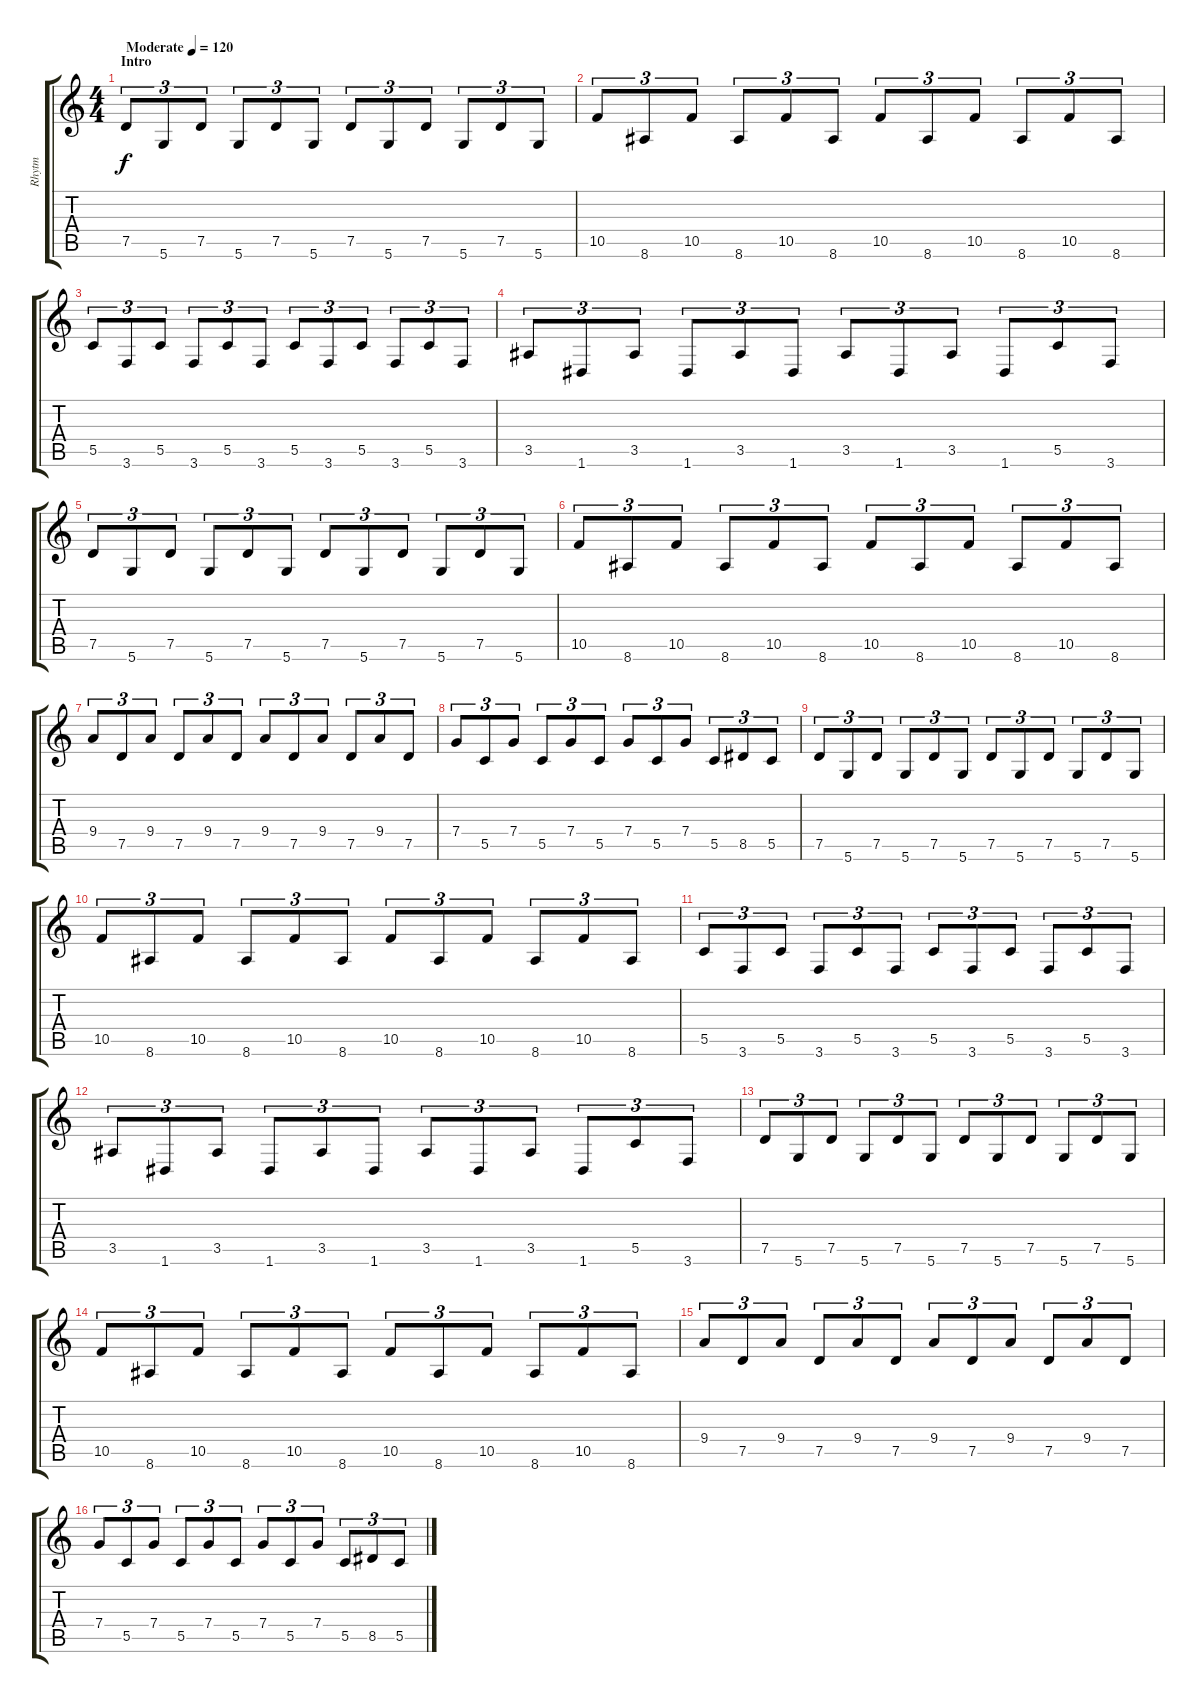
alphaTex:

\track ("Rhytm" "Rhytm") {instrument acousticguitarsteel}
\staff {score tabs}
\tuning (D4 A3 F3 C3 G2 D2) {hide}
\ts (4 4)
\section ("" "Intro")
\tempo (120 "Moderate")
\clef g2
\ks c
7.5.8{tu (3 2) dy f instrument acousticguitarsteel} 5.6.8{tu (3 2)} 7.5.8{tu (3 2)} 5.6.8{tu (3 2)} 7.5.8{tu (3 2)} 5.6.8{tu (3 2)} 7.5.8{tu (3 2)} 5.6.8{tu (3 2)} 7.5.8{tu (3 2)} 5.6.8{tu (3 2)} 7.5.8{tu (3 2)} 5.6.8{tu (3 2)} |
10.5.8{tu (3 2)} 8.6.8{tu (3 2)} 10.5.8{tu (3 2)} 8.6.8{tu (3 2)} 10.5.8{tu (3 2)} 8.6.8{tu (3 2)} 10.5.8{tu (3 2)} 8.6.8{tu (3 2)} 10.5.8{tu (3 2)} 8.6.8{tu (3 2)} 10.5.8{tu (3 2)} 8.6.8{tu (3 2)} |
5.5.8{tu (3 2)} 3.6.8{tu (3 2)} 5.5.8{tu (3 2)} 3.6.8{tu (3 2)} 5.5.8{tu (3 2)} 3.6.8{tu (3 2)} 5.5.8{tu (3 2)} 3.6.8{tu (3 2)} 5.5.8{tu (3 2)} 3.6.8{tu (3 2)} 5.5.8{tu (3 2)} 3.6.8{tu (3 2)} |
3.5.8{tu (3 2)} 1.6.8{tu (3 2)} 3.5.8{tu (3 2)} 1.6.8{tu (3 2)} 3.5.8{tu (3 2)} 1.6.8{tu (3 2)} 3.5.8{tu (3 2)} 1.6.8{tu (3 2)} 3.5.8{tu (3 2)} 1.6.8{tu (3 2)} 5.5.8{tu (3 2)} 3.6.8{tu (3 2)} |
7.5.8{tu (3 2)} 5.6.8{tu (3 2)} 7.5.8{tu (3 2)} 5.6.8{tu (3 2)} 7.5.8{tu (3 2)} 5.6.8{tu (3 2)} 7.5.8{tu (3 2)} 5.6.8{tu (3 2)} 7.5.8{tu (3 2)} 5.6.8{tu (3 2)} 7.5.8{tu (3 2)} 5.6.8{tu (3 2)} |
10.5.8{tu (3 2)} 8.6.8{tu (3 2)} 10.5.8{tu (3 2)} 8.6.8{tu (3 2)} 10.5.8{tu (3 2)} 8.6.8{tu (3 2)} 10.5.8{tu (3 2)} 8.6.8{tu (3 2)} 10.5.8{tu (3 2)} 8.6.8{tu (3 2)} 10.5.8{tu (3 2)} 8.6.8{tu (3 2)} |
9.4.8{tu (3 2)} 7.5.8{tu (3 2)} 9.4.8{tu (3 2)} 7.5.8{tu (3 2)} 9.4.8{tu (3 2)} 7.5.8{tu (3 2)} 9.4.8{tu (3 2)} 7.5.8{tu (3 2)} 9.4.8{tu (3 2)} 7.5.8{tu (3 2)} 9.4.8{tu (3 2)} 7.5.8{tu (3 2)} |
7.4.8{tu (3 2)} 5.5.8{tu (3 2)} 7.4.8{tu (3 2)} 5.5.8{tu (3 2)} 7.4.8{tu (3 2)} 5.5.8{tu (3 2)} 7.4.8{tu (3 2)} 5.5.8{tu (3 2)} 7.4.8{tu (3 2)} 5.5.8{tu (3 2)} 8.5.8{tu (3 2)} 5.5.8{tu (3 2)} |
7.5.8{tu (3 2)} 5.6.8{tu (3 2)} 7.5.8{tu (3 2)} 5.6.8{tu (3 2)} 7.5.8{tu (3 2)} 5.6.8{tu (3 2)} 7.5.8{tu (3 2)} 5.6.8{tu (3 2)} 7.5.8{tu (3 2)} 5.6.8{tu (3 2)} 7.5.8{tu (3 2)} 5.6.8{tu (3 2)} |
10.5.8{tu (3 2)} 8.6.8{tu (3 2)} 10.5.8{tu (3 2)} 8.6.8{tu (3 2)} 10.5.8{tu (3 2)} 8.6.8{tu (3 2)} 10.5.8{tu (3 2)} 8.6.8{tu (3 2)} 10.5.8{tu (3 2)} 8.6.8{tu (3 2)} 10.5.8{tu (3 2)} 8.6.8{tu (3 2)} |
5.5.8{tu (3 2)} 3.6.8{tu (3 2)} 5.5.8{tu (3 2)} 3.6.8{tu (3 2)} 5.5.8{tu (3 2)} 3.6.8{tu (3 2)} 5.5.8{tu (3 2)} 3.6.8{tu (3 2)} 5.5.8{tu (3 2)} 3.6.8{tu (3 2)} 5.5.8{tu (3 2)} 3.6.8{tu (3 2)} |
3.5.8{tu (3 2)} 1.6.8{tu (3 2)} 3.5.8{tu (3 2)} 1.6.8{tu (3 2)} 3.5.8{tu (3 2)} 1.6.8{tu (3 2)} 3.5.8{tu (3 2)} 1.6.8{tu (3 2)} 3.5.8{tu (3 2)} 1.6.8{tu (3 2)} 5.5.8{tu (3 2)} 3.6.8{tu (3 2)} |
7.5.8{tu (3 2)} 5.6.8{tu (3 2)} 7.5.8{tu (3 2)} 5.6.8{tu (3 2)} 7.5.8{tu (3 2)} 5.6.8{tu (3 2)} 7.5.8{tu (3 2)} 5.6.8{tu (3 2)} 7.5.8{tu (3 2)} 5.6.8{tu (3 2)} 7.5.8{tu (3 2)} 5.6.8{tu (3 2)} |
10.5.8{tu (3 2)} 8.6.8{tu (3 2)} 10.5.8{tu (3 2)} 8.6.8{tu (3 2)} 10.5.8{tu (3 2)} 8.6.8{tu (3 2)} 10.5.8{tu (3 2)} 8.6.8{tu (3 2)} 10.5.8{tu (3 2)} 8.6.8{tu (3 2)} 10.5.8{tu (3 2)} 8.6.8{tu (3 2)} |
9.4.8{tu (3 2)} 7.5.8{tu (3 2)} 9.4.8{tu (3 2)} 7.5.8{tu (3 2)} 9.4.8{tu (3 2)} 7.5.8{tu (3 2)} 9.4.8{tu (3 2)} 7.5.8{tu (3 2)} 9.4.8{tu (3 2)} 7.5.8{tu (3 2)} 9.4.8{tu (3 2)} 7.5.8{tu (3 2)} |
7.4.8{tu (3 2)} 5.5.8{tu (3 2)} 7.4.8{tu (3 2)} 5.5.8{tu (3 2)} 7.4.8{tu (3 2)} 5.5.8{tu (3 2)} 7.4.8{tu (3 2)} 5.5.8{tu (3 2)} 7.4.8{tu (3 2)} 5.5.8{tu (3 2)} 8.5.8{tu (3 2)} 5.5.8{tu (3 2)}
